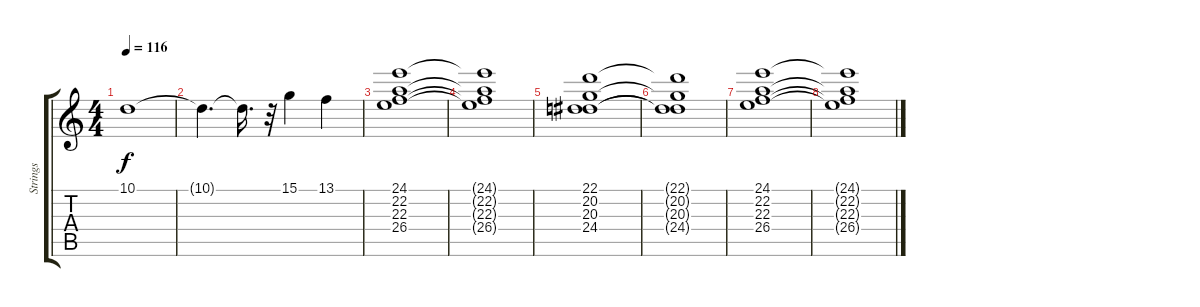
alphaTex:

\track ("Strings" "Strings") {instrument stringensemble1}
\staff {score tabs}
\tuning (E4 B3 G3 D3 A2 E2) {hide}
\ts (4 4)
\tempo 116
\clef g2
\ks c
10.1.1{dy f} |
10.1{t}.4{d} 10.1{t}.16{d} r.32 15.1.4 13.1.4 |
(24.1 22.2 22.3 26.4).1 |
(24.1{t} 22.2{t} 22.3{t} 26.4{t}).1 |
(22.1 20.2 20.3 24.4).1 |
(22.1{t} 20.2{t} 20.3{t} 24.4{t}).1 |
(24.1 22.2 22.3 26.4).1 |
(24.1{t} 22.2{t} 22.3{t} 26.4{t}).1
